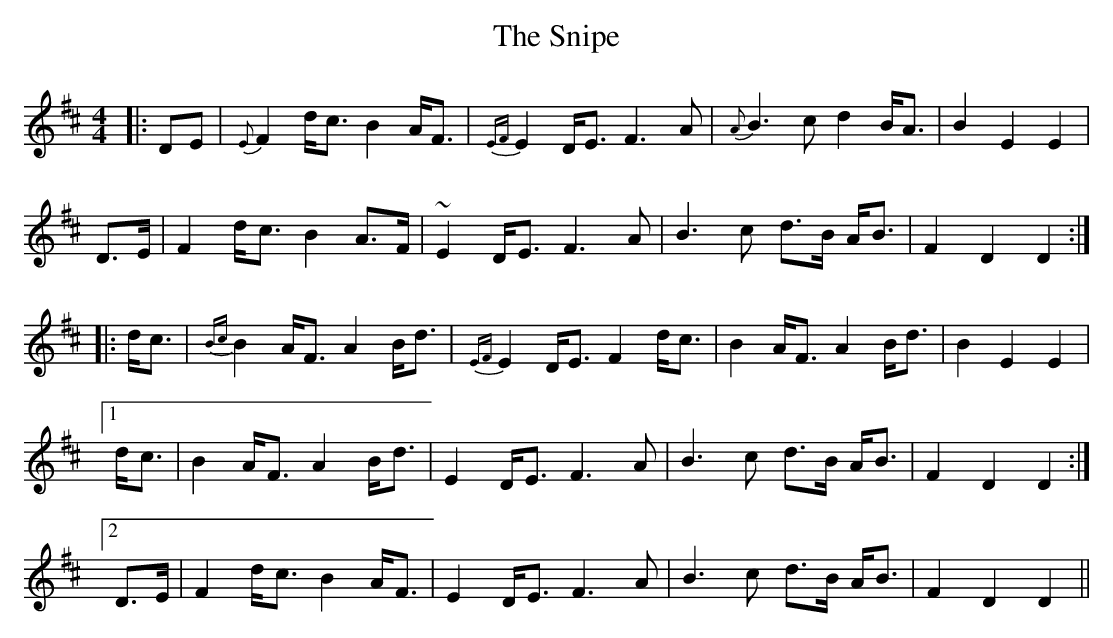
X:1
T: The Snipe
M: 4/4
L: 1/8
K: Dmaj
|:DE|{E}F2 d<c B2 A<F|{EF}E2 D<E F3 A|{A}B3 c d2 B<A|B2 E2 E2|
D>E|F2 d<c B2 A>F|~E2 D<E F3 A|B3 c d>B A<B|F2 D2 D2:|
|: d<c|{Bc1}B2 A<F A2 B<d|{EF}E2 D<E F2 d<c|B2 A<F A2 B<d|B2 E2 E2 |
[1 d<c|B2 A<F A2 B<d|E2 D<E F3 A|B3 c d>B A<B|F2 D2 D2 :|
[2 D>E|F2 d<c B2 A<F|E2 D<E F3 A|B3 c d>B A<B|F2 D2 D2||
